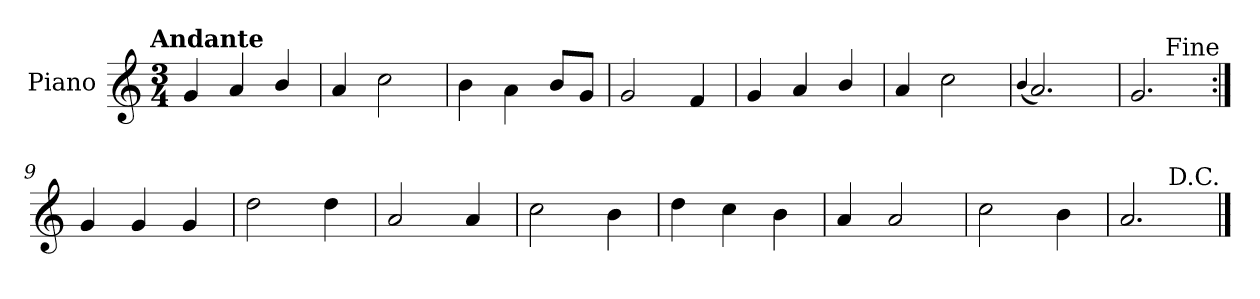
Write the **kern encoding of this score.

**kern
*part1
*staff1
*I"Piano
*I'Pno.
*clefG2
*k[]
!!LO:TX:omd:t=Andante
*M3/4
*MM92
=1
4g/
4a/
4b/
=2
4a/
2cc\
=3
4b\
4a\
8b/L
8g/J
=4
2g/
4f/
=5
4g/
4a/
4b/
!!LO:LB:g=z
=6
4a/
2cc\
=7
(<4qqb/
2.a/)
=8
2.g/
!LO:TX:a:rj:t=Fine
=9:|!
4g/
4g/
4g/
=10
2dd\
4dd\
=11
2a/
4a/
!!LO:LB:g=z
=12
2cc\
4b\
=13
4dd\
4cc\
4b\
=14
4a/
2a/
=15
2cc\
4b\
=16
2.a/
!LO:TX:a:rj:t=D.C.
==
*-
